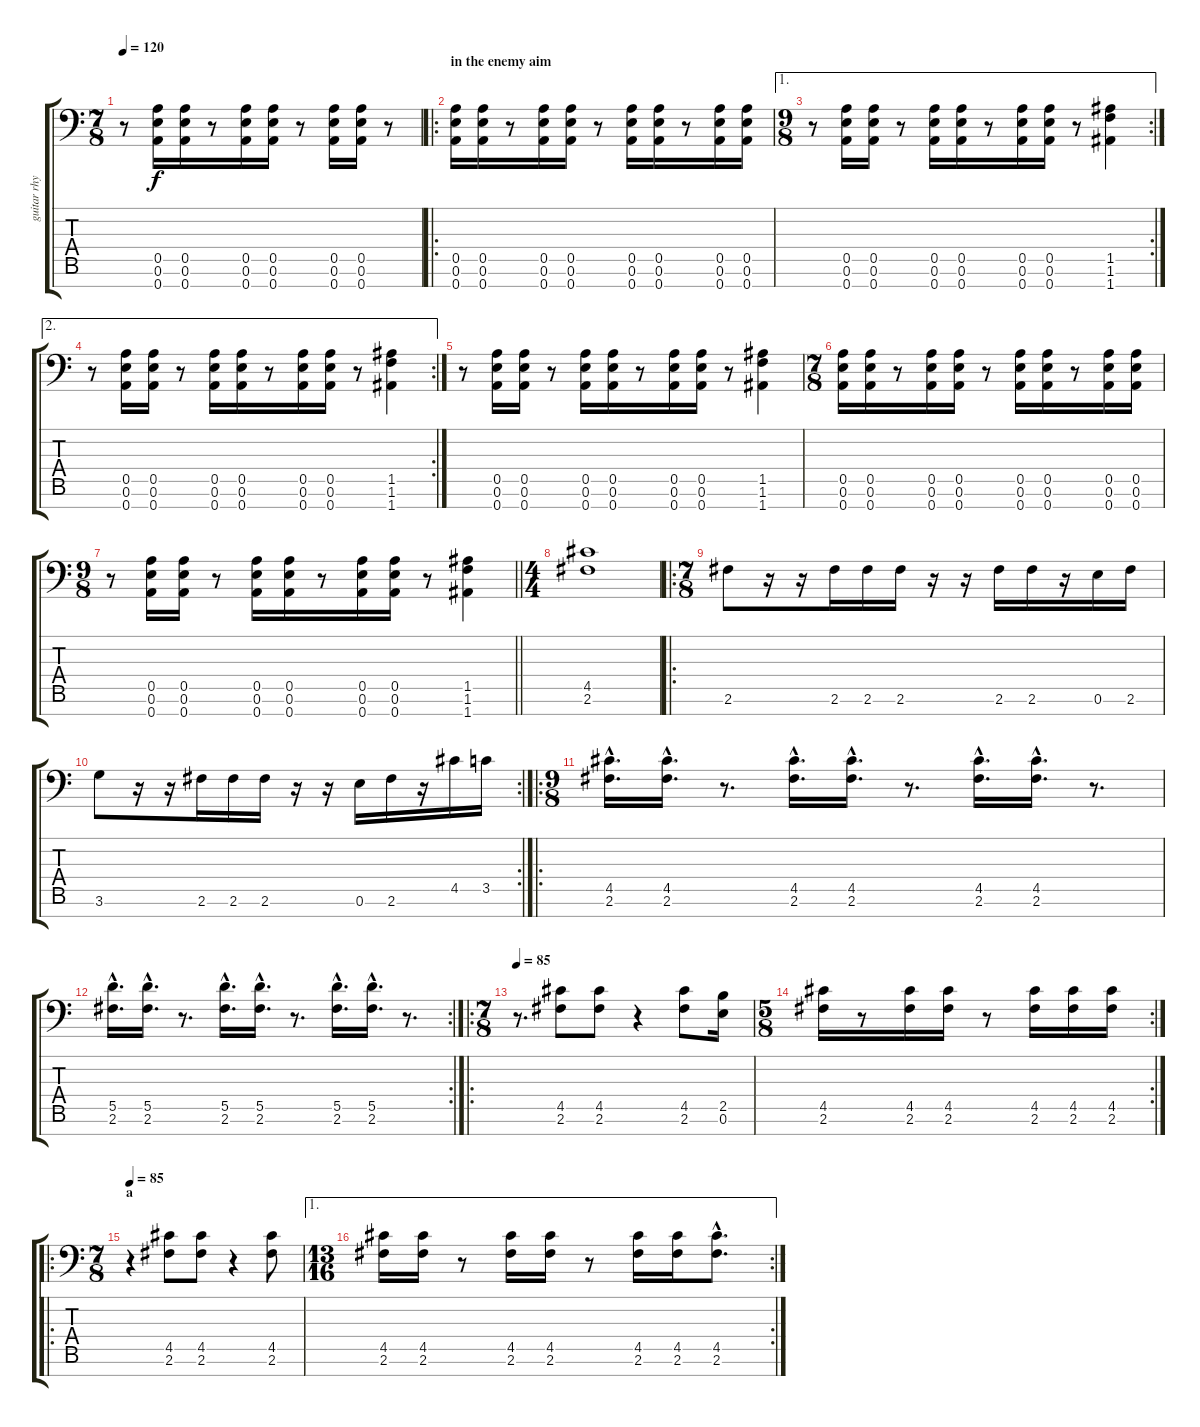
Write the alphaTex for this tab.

\track ("guitar rhym" "guitar rhy") {instrument distortionguitar}
\staff {score tabs}
\tuning (E4 B3 G3 D3 A2 E2 A1) {hide}
\ts (7 8)
\tempo 120
\clef f4
\ks c
r.8{dy f} (0.5 0.6 0.7).16 (0.5 0.6 0.7).16 r.8 (0.5 0.6 0.7).16 (0.5 0.6 0.7).16 r.8 (0.5 0.6 0.7).16 (0.5 0.6 0.7).16 r.8 |
\ro
\section ("" "in the enemy aim")
(0.5 0.6 0.7).16 (0.5 0.6 0.7).16 r.8 (0.5 0.6 0.7).16 (0.5 0.6 0.7).16 r.8 (0.5 0.6 0.7).16 (0.5 0.6 0.7).16 r.8 (0.5 0.6 0.7).16 (0.5 0.6 0.7).16 |
\ae 1
\rc 2
\ts (9 8)
r.8 (0.5 0.6 0.7).16 (0.5 0.6 0.7).16 r.8 (0.5 0.6 0.7).16 (0.5 0.6 0.7).16 r.8 (0.5 0.6 0.7).16 (0.5 0.6 0.7).16 r.8 (1.5 1.6 1.7).4 |
\ae 2
\rc 2
r.8 (0.5 0.6 0.7).16 (0.5 0.6 0.7).16 r.8 (0.5 0.6 0.7).16 (0.5 0.6 0.7).16 r.8 (0.5 0.6 0.7).16 (0.5 0.6 0.7).16 r.8 (1.5 1.6 1.7).4 |
r.8 (0.5 0.6 0.7).16 (0.5 0.6 0.7).16 r.8 (0.5 0.6 0.7).16 (0.5 0.6 0.7).16 r.8 (0.5 0.6 0.7).16 (0.5 0.6 0.7).16 r.8 (1.5 1.6 1.7).4 |
\ts (7 8)
(0.5 0.6 0.7).16 (0.5 0.6 0.7).16 r.8 (0.5 0.6 0.7).16 (0.5 0.6 0.7).16 r.8 (0.5 0.6 0.7).16 (0.5 0.6 0.7).16 r.8 (0.5 0.6 0.7).16 (0.5 0.6 0.7).16 |
\ts (9 8)
\barLineRight lightlight
r.8 (0.5 0.6 0.7).16 (0.5 0.6 0.7).16 r.8 (0.5 0.6 0.7).16 (0.5 0.6 0.7).16 r.8 (0.5 0.6 0.7).16 (0.5 0.6 0.7).16 r.8 (1.5 1.6 1.7).4 |
\ts (4 4)
(4.5 2.6).1 |
\ro
\ts (7 8)
2.6.8 r.16 r.16 2.6.16 2.6.16 2.6.16 r.16 r.16 2.6.16 2.6.16 r.16 0.6.16 2.6.16 |
\rc 2
3.6.8 r.16 r.16 2.6.16 2.6.16 2.6.16 r.16 r.16 0.6.16 2.6.16 r.16 4.5.16 3.5.16 |
\ro
\ts (9 8)
(4.5{hac} 2.6{hac}).16{d} (4.5{hac} 2.6{hac}).16{d} r.8{d} (4.5{hac} 2.6{hac}).16{d} (4.5{hac} 2.6{hac}).16{d} r.8{d} (4.5{hac} 2.6{hac}).16{d} (4.5{hac} 2.6{hac}).16{d} r.8{d} |
\rc 2
(5.5{hac} 2.6{hac}).16{d} (5.5{hac} 2.6{hac}).16{d} r.8{d} (5.5{hac} 2.6{hac}).16{d} (5.5{hac} 2.6{hac}).16{d} r.8{d} (5.5{hac} 2.6{hac}).16{d} (5.5{hac} 2.6{hac}).16{d} r.8{d} |
\ro
\ts (7 8)
\tempo 85
r.8{d} (4.5 2.6).8 (4.5 2.6).8 r.4 (4.5 2.6).8 (2.5 0.6).16 |
\rc 2
\ts (5 8)
(4.5 2.6).16 r.8 (4.5 2.6).16 (4.5 2.6).16 r.8 (4.5 2.6).16 (4.5 2.6).16 (4.5 2.6).16 |
\ro
\ts (7 8)
\section ("" "a")
\tempo 85
r.4 (4.5 2.6).8 (4.5 2.6).8 r.4 (4.5 2.6).8 |
\ae 1
\rc 2
\ts (13 16)
(4.5 2.6).16 (4.5 2.6).16 r.8 (4.5 2.6).16 (4.5 2.6).16 r.8 (4.5 2.6).16 (4.5 2.6).16 (4.5{hac} 2.6{hac}).8{d}
